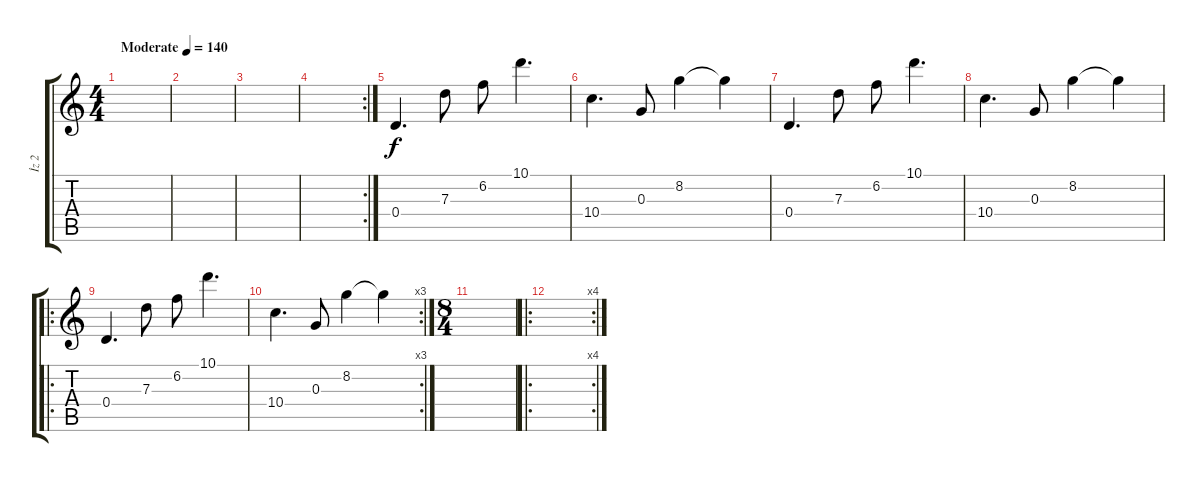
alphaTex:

\track ("İz 2" "İz 2") {instrument electricguitarclean}
\staff {score tabs}
\tuning (E4 B3 G3 D3 A2 D2) {hide}
\ts (4 4)
\tempo (140 "Moderate")
\clef g2
\ks c
|
|
|
\rc 2
|
0.4.4{d} 7.3.8 6.2.8 10.1.4{d} |
10.4.4{d} 0.3.8 8.2.4 8.2{t}.4 |
0.4.4{d} 7.3.8 6.2.8 10.1.4{d} |
10.4.4{d} 0.3.8 8.2.4 8.2{t}.4 |
\ro
0.4.4{d} 7.3.8 6.2.8 10.1.4{d} |
\rc 3
10.4.4{d} 0.3.8 8.2.4 8.2{t}.4 |
\ts (8 4)
|
\ro
\rc 4
